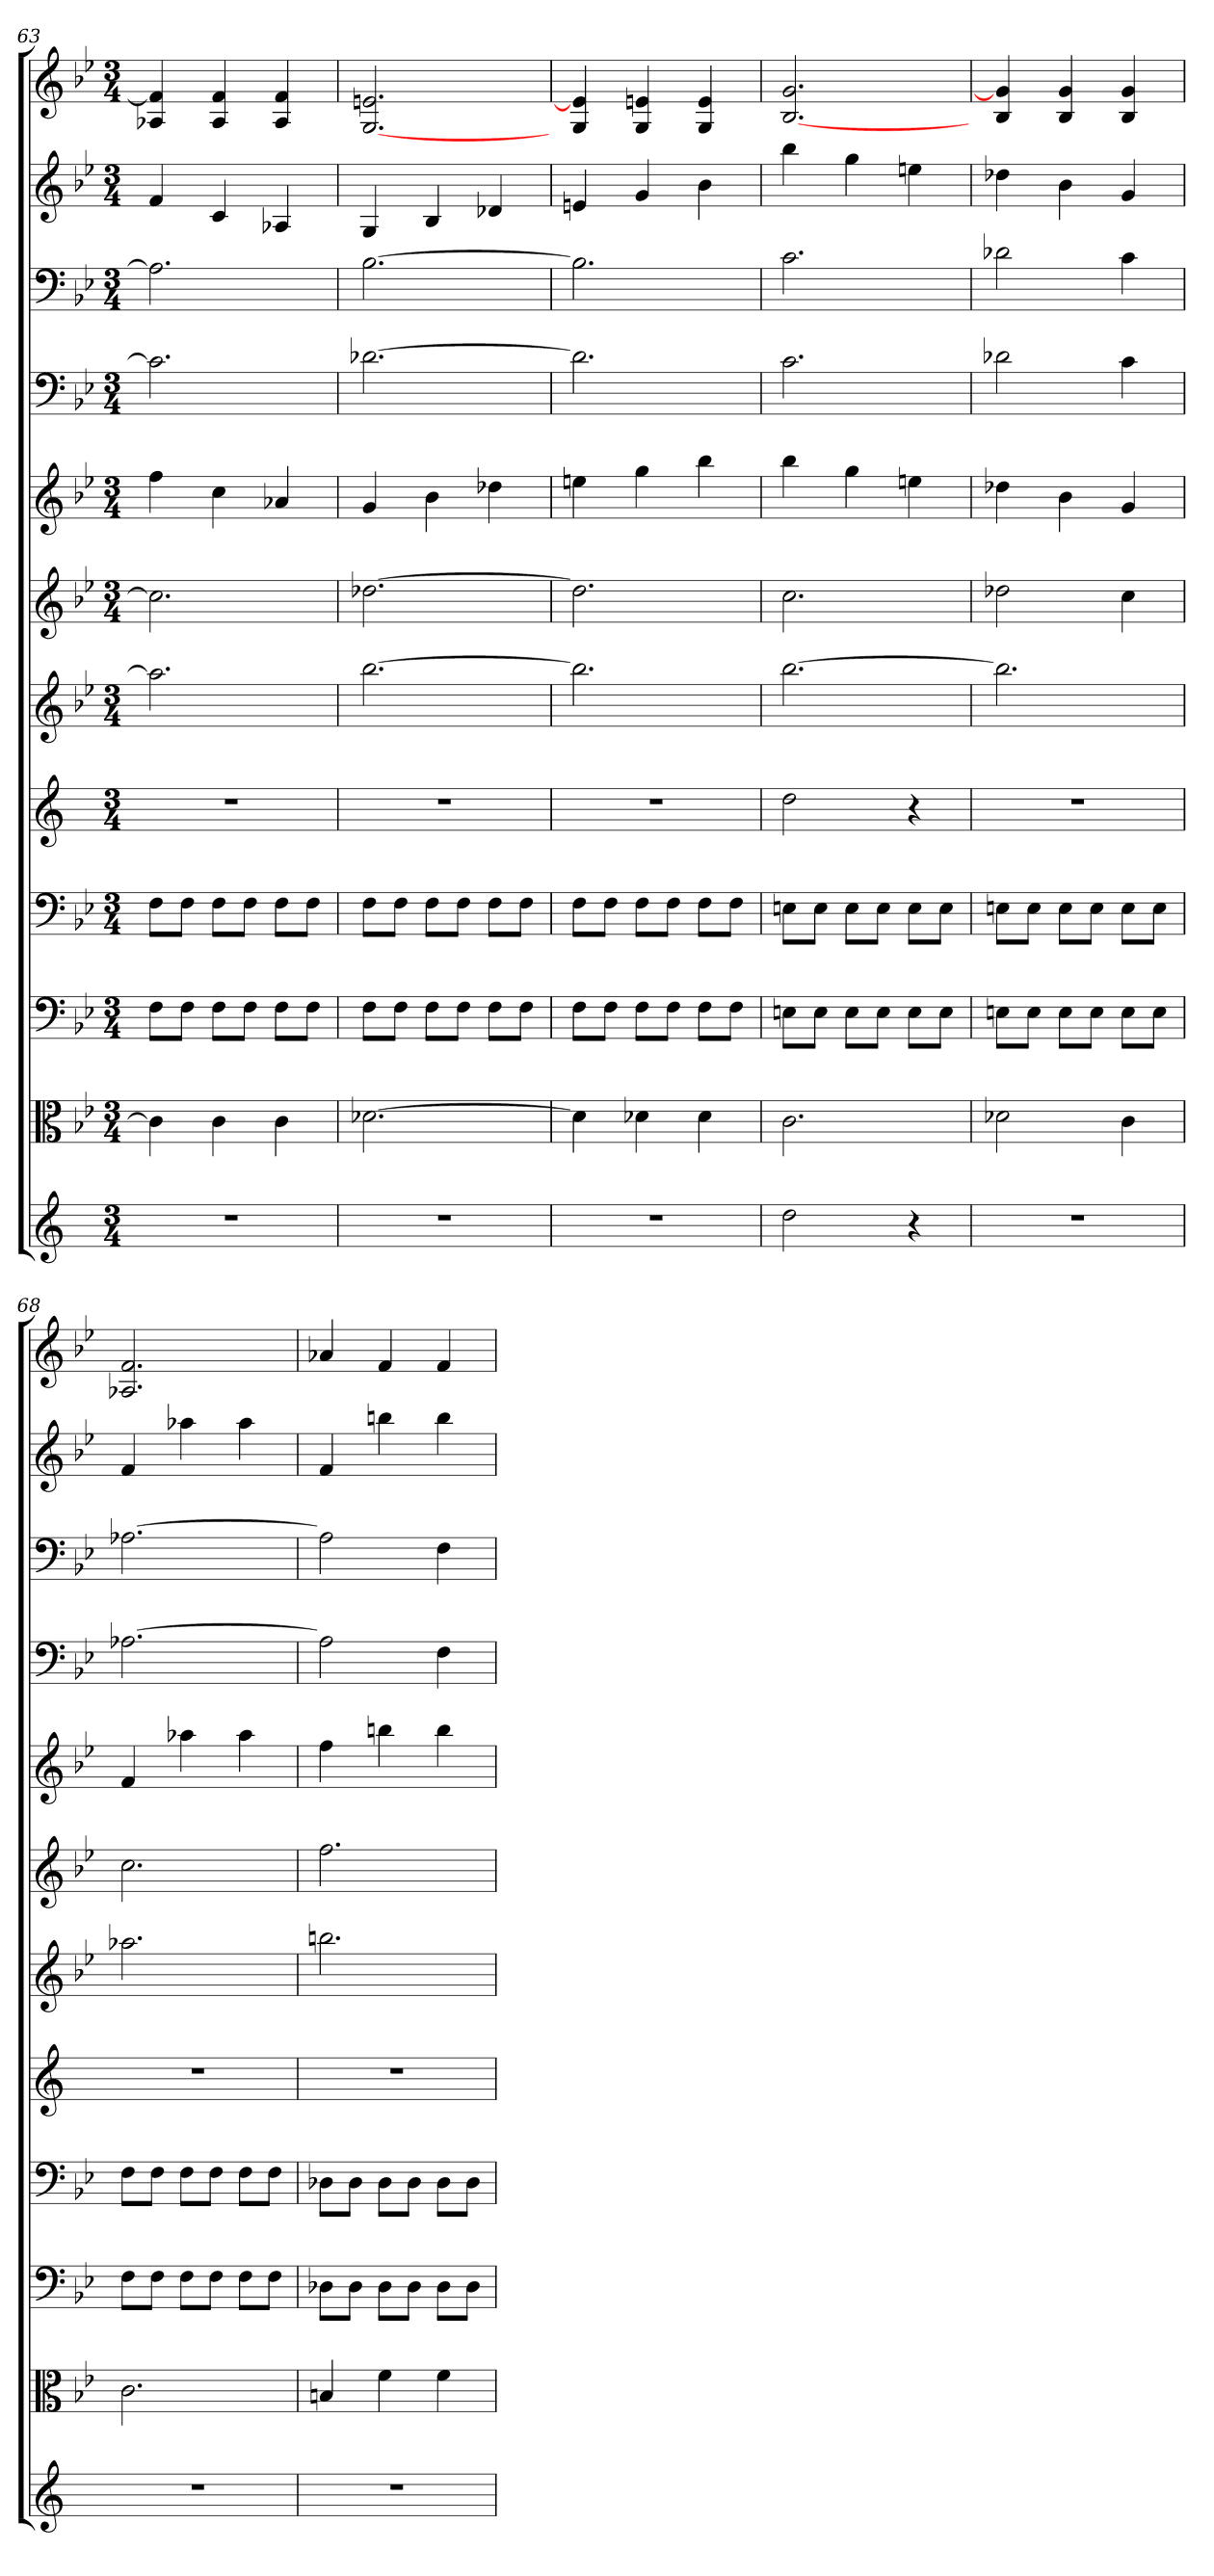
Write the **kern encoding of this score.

**kern	**kern	**kern	**kern	**kern	**kern	**kern	**kern	**kern	**kern	**kern	**kern
*part12	*part11	*part10	*part9	*part8	*part7	*part6	*part5	*part4	*part3	*part2	*part1
*staff12	*staff11	*staff10	*staff9	*staff8	*staff7	*staff6	*staff5	*staff4	*staff3	*staff2	*staff1
*	*clefC3	*clefF4	*clefF4	*	*	*	*	*clefF4	*clefF4	*	*
*k[]	*k[b-e-]	*k[b-e-]	*k[b-e-]	*k[]	*k[b-e-]	*k[b-e-]	*k[b-e-]	*k[b-e-]	*k[b-e-]	*k[b-e-]	*k[b-e-]
*M3/4	*M3/4	*M3/4	*M3/4	*M3/4	*M3/4	*M3/4	*M3/4	*M3/4	*M3/4	*M3/4	*M3/4
=63	=63	=63	=63	=63	=63	=63	=63	=63	=63	=63	=63
2.r	4c]	8F\L	8F\L	2.r	2.aa-]	2.cc]	4ff	2.c]	2.A-]	4f	4A-X 4f]
.	.	8F\J	8F\J	.	.	.	.	.	.	.	.
.	4c	8F\L	8F\L	.	.	.	4cc	.	.	4c	4A- 4f
.	.	8F\J	8F\J	.	.	.	.	.	.	.	.
.	4c	8F\L	8F\L	.	.	.	4a-X	.	.	4A-X	4A- 4f
.	.	8F\J	8F\J	.	.	.	.	.	.	.	.
=64	=64	=64	=64	=64	=64	=64	=64	=64	=64	=64	=64
2.r	[2.d-X	8F\L	8F\L	2.r	[2.bb-	[2.dd-X	4g	[2.d-X	[2.B-	4G	[2.G 2.en
.	.	8F\J	8F\J	.	.	.	.	.	.	.	.
.	.	8F\L	8F\L	.	.	.	4b-	.	.	4B-	.
.	.	8F\J	8F\J	.	.	.	.	.	.	.	.
.	.	8F\L	8F\L	.	.	.	4dd-X	.	.	4d-X	.
.	.	8F\J	8F\J	.	.	.	.	.	.	.	.
=65	=65	=65	=65	=65	=65	=65	=65	=65	=65	=65	=65
2.r	4d-]	8F\L	8F\L	2.r	2.bb-]	2.dd-]	4een	2.d-]	2.B-]	4en	4G 4e]
.	.	8F\J	8F\J	.	.	.	.	.	.	.	.
.	4d-X	8F\L	8F\L	.	.	.	4gg	.	.	4g	4G 4en
.	.	8F\J	8F\J	.	.	.	.	.	.	.	.
.	4d-	8F\L	8F\L	.	.	.	4bb-	.	.	4b-	4G 4e
.	.	8F\J	8F\J	.	.	.	.	.	.	.	.
=66	=66	=66	=66	=66	=66	=66	=66	=66	=66	=66	=66
2dd	2.c	8En\L	8En\L	2dd	[2.bb-	2.cc	4bb-	2.c	2.c	4bb-	[2.B- 2.g
.	.	8E\J	8E\J	.	.	.	.	.	.	.	.
.	.	8E\L	8E\L	.	.	.	4gg	.	.	4gg	.
.	.	8E\J	8E\J	.	.	.	.	.	.	.	.
4r	.	8E\L	8E\L	4r	.	.	4een	.	.	4een	.
.	.	8E\J	8E\J	.	.	.	.	.	.	.	.
=67	=67	=67	=67	=67	=67	=67	=67	=67	=67	=67	=67
2.r	2d-X	8En\L	8En\L	2.r	2.bb-]	2dd-X	4dd-X	2d-X	2d-X	4dd-X	4B- 4g]
.	.	8E\J	8E\J	.	.	.	.	.	.	.	.
.	.	8E\L	8E\L	.	.	.	4b-	.	.	4b-	4B- 4g
.	.	8E\J	8E\J	.	.	.	.	.	.	.	.
.	4c	8E\L	8E\L	.	.	4cc	4g	4c	4c	4g	4B- 4g
.	.	8E\J	8E\J	.	.	.	.	.	.	.	.
=68	=68	=68	=68	=68	=68	=68	=68	=68	=68	=68	=68
2.r	2.c	8F\L	8F\L	2.r	2.aa-X	2.cc	4f	[2.A-X	[2.A-X	4f	2.A-X 2.f
.	.	8F\J	8F\J	.	.	.	.	.	.	.	.
.	.	8F\L	8F\L	.	.	.	4aa-X	.	.	4aa-X	.
.	.	8F\J	8F\J	.	.	.	.	.	.	.	.
.	.	8F\L	8F\L	.	.	.	4aa-	.	.	4aa-	.
.	.	8F\J	8F\J	.	.	.	.	.	.	.	.
=69	=69	=69	=69	=69	=69	=69	=69	=69	=69	=69	=69
2.r	4Bn	8D-X\L	8D-X\L	2.r	2.bbn	2.ff	4ff	2A-]	2A-]	4f	4a-X
.	.	8D-\J	8D-\J	.	.	.	.	.	.	.	.
.	4f	8D-\L	8D-\L	.	.	.	4bbn	.	.	4bbn	4f
.	.	8D-\J	8D-\J	.	.	.	.	.	.	.	.
.	4f	8D-\L	8D-\L	.	.	.	4bb	4F	4F	4bb	4f
.	.	8D-\J	8D-\J	.	.	.	.	.	.	.	.
=	=	=	=	=	=	=	=	=	=	=	=
*-	*-	*-	*-	*-	*-	*-	*-	*-	*-	*-	*-
